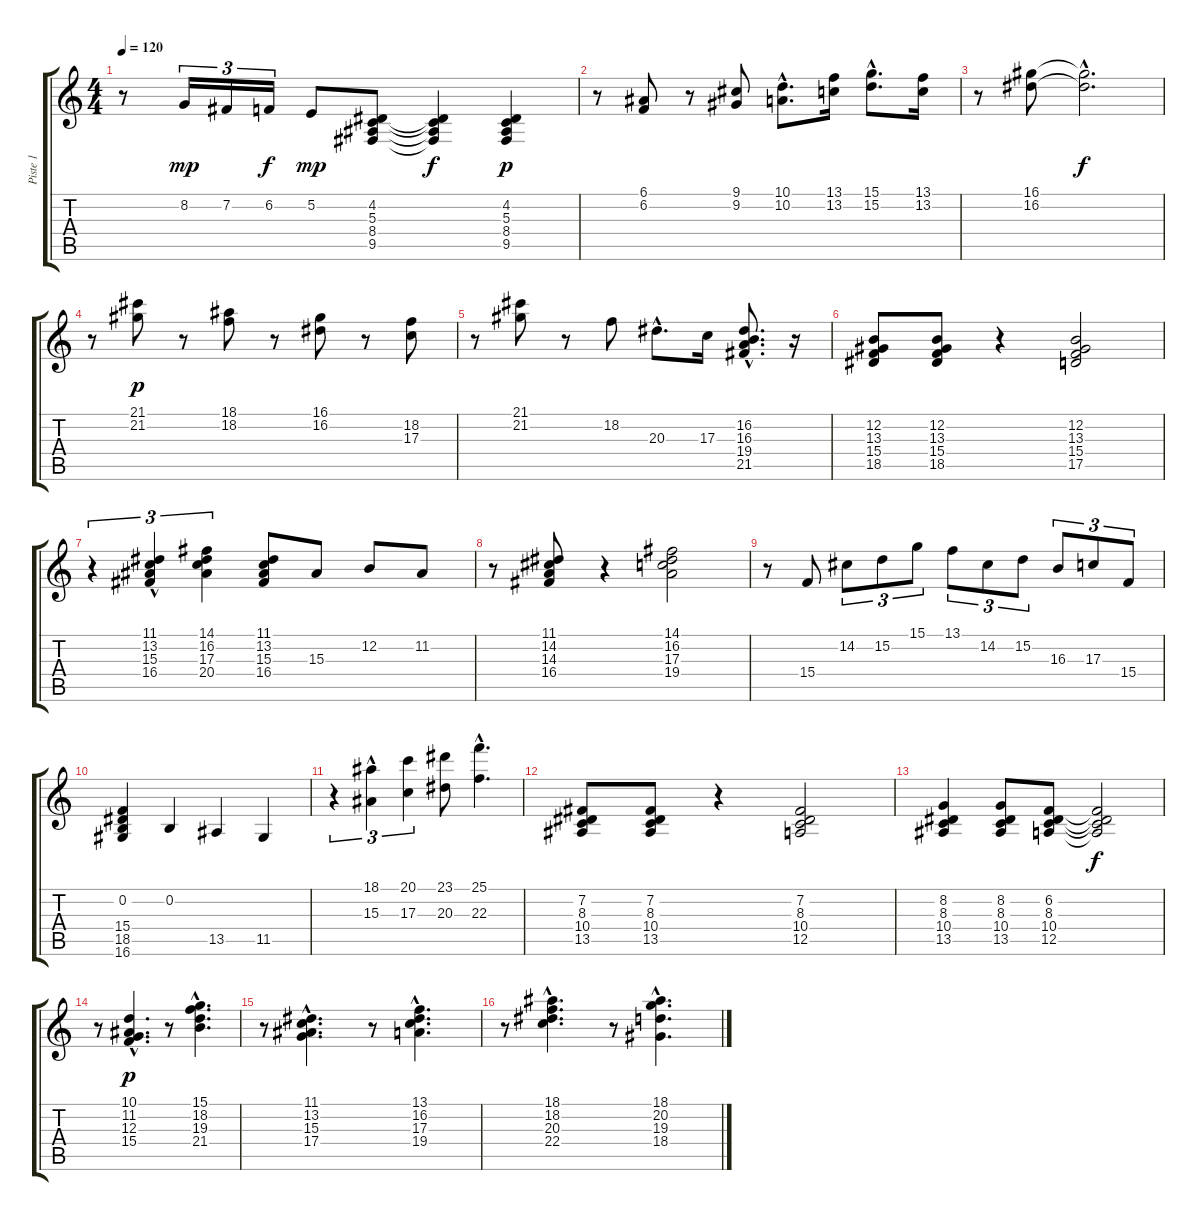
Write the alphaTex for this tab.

\track ("Piste 1" "Piste 1") {instrument acousticgrandpiano}
\staff {score tabs}
\tuning (E4 B3 G3 D3 A2 E2) {hide}
\ts (4 4)
\tempo 120
\clef g2
\ks c
r.8{dy p} 8.2.16{tu (3 2) dy mp} 7.2.16{tu (3 2)} 6.2.16{tu (3 2) dy f} 5.2.8{dy mp} (4.2 5.3 8.4 9.5).8 (4.2{t} 5.3{t} 8.4{t} 9.5{t}).4{dy f} (4.2 5.3 8.4 9.5).4{dy p} |
r.8 (6.1 6.2).8 r.8 (9.1 9.2).8 (10.1{hac} 10.2{hac}).8{d} (13.1 13.2).16 (15.1{hac} 15.2{hac}).8{d} (13.1 13.2).16 |
r.8 (16.1 16.2).8 (16.1{hac t} 16.2{hac t}).2{d dy f} |
r.8 (21.1 21.2).8{dy p} r.8 (18.1 18.2).8 r.8 (16.1 16.2).8 r.8 (18.2 17.3).8 |
r.8 (21.1 21.2).8 r.8 18.2.8 20.3{hac}.8{d} 17.3.16 (16.2{hac} 16.3{hac} 19.4{hac} 21.5{hac}).8{d} r.16 |
(12.2 13.3 15.4 18.5).8 (12.2 13.3 15.4 18.5).8 r.4 (12.2 13.3 15.4 17.5).2 |
r.4{tu (3 2)} (11.1{hac} 13.2{hac} 15.3{hac} 16.4{hac}).4{tu (3 2)} (14.1 16.2 17.3 20.4).4{tu (3 2)} (11.1 13.2 15.3 16.4).8 15.3.8 12.2.8 11.2.8 |
r.8 (11.1 14.2 14.3 16.4).8 r.4 (14.1 16.2 17.3 19.4).2 |
r.8 15.4.8 14.2.8{tu (3 2)} 15.2.8{tu (3 2)} 15.1.8{tu (3 2)} 13.1.8{tu (3 2)} 14.2.8{tu (3 2)} 15.2.8{tu (3 2)} 16.3.8{tu (3 2)} 17.3.8{tu (3 2)} 15.4.8{tu (3 2)} |
(0.2 15.4 18.5 16.6).4 0.2.4 13.5.4 11.5.4 |
r.4{tu (3 2)} (18.1{hac} 15.3{hac}).4{tu (3 2)} (20.1 17.3).4{tu (3 2)} (23.1 20.3).8 (25.1{hac} 22.3{hac}).4{d} |
(7.2 8.3 10.4 13.5).8 (7.2 8.3 10.4 13.5).8 r.4 (7.2 8.3 10.4 12.5).2 |
(8.2 8.3 10.4 13.5).4 (8.2 8.3 10.4 13.5).8 (6.2 8.3 10.4 12.5).8 (6.2{t} 8.3{t} 10.4{t} 12.5{t}).2{dy f} |
r.8 (10.1{hac} 11.2{hac} 12.3{hac} 15.4{hac}).4{d dy p} r.8 (15.1{hac} 18.2{hac} 19.3{hac} 21.4{hac}).4{d} |
r.8 (11.1{hac} 13.2{hac} 15.3{hac} 17.4{hac}).4{d} r.8 (13.1{hac} 16.2{hac} 17.3{hac} 19.4{hac}).4{d} |
r.8 (18.1{hac} 18.2{hac} 20.3{hac} 22.4{hac}).4{d} r.8 (18.1{hac} 20.2{hac} 19.3{hac} 18.4{hac}).4{d}
